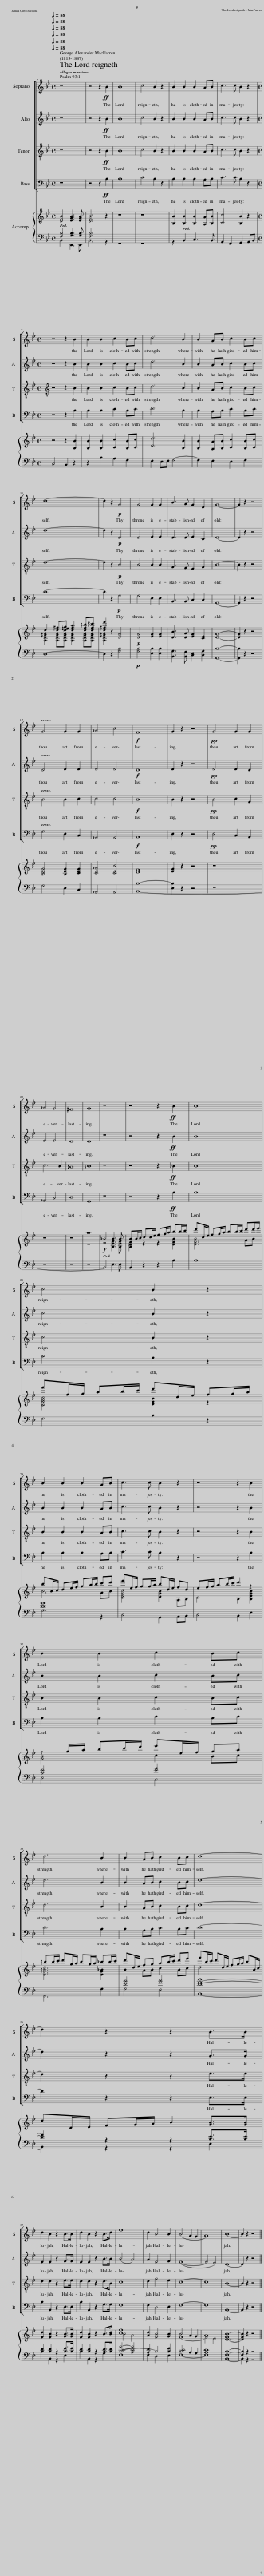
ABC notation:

X:1
%%score [ 1 2 3 4 ] { ( 5 8 ) | ( 6 7 ) }
L:1/8
Q:1/4=88
M:4/4
I:linebreak $
K:Bb
V:1 treble
V:2 treble
V:3 treble-8
V:4 bass
V:5 treble
V:8 treble
V:6 bass
V:7 bass
V:1
 z8 | z4 z2!ff! B2 | B8 | c4 B2 z2 | B2 B2 B2 AB | %5
 c3 c B2 z2 |$[M:4/4] z4 z2 B2 | B2 B2 c2 Bc | d6 B2 | B2 AB c2 Bc |$ %10
 d8- | d2 z2!p! G4 | G4 G2 G2 | B3 A G2 E2 | G8- | %15
 G2 z2 z4 |$ G4 G2 G2 | _A4 c4 |!f! F8 | G2 z2 z4 | %20
!pp! G4 G2 G2 |$ _A4 G4 | ^F8 | G8 | z8 | %25
 z4 z2!ff! B2 | B8 |$ c4 B2 z2 |$ B2 B2 B2 AB | c3 c B2 z2 | %30
 z4 z2 B2 |$ B2 B2 c2 Bc |$ d6 B2 | B2 AB c2 Bc | d8- |$ %35
 d2 z2 z2 B>B |$ d2 B2 z2 B>B | d2 B2 z2 B>d | f8 | d2 B4 B2 | %40
 (B4 A2 G2 | A8) | B8- | B2 z2 z4 |] %44
V:2
 z8 | z4 z2!ff! B2 | B8 | c4 B2 z2 | B2 B2 B2 AB | %5
 c3 c B2 z2 |$[M:4/4] z4 z2 B2 | B2 B2 c2 Bc | d6 B2 | B2 AB c2 Bc |$ %10
 d8- | d2 z2!p! D4 | D4 E2 E2 | D3 D E2 C2 | D8- | %15
 D2 z2 z4 |$ D4 E2 E2 | E4 E4 |!f! D8 | E2 z2 z4 | %20
!pp! E4 E2 D2 |$ E4 E4 | D8 | D8 | z8 | %25
 z4 z2!ff! B2 | B8 |$ c4 B2 z2 |$ B2 B2 B2 AB | c3 c B2 z2 | %30
 z4 z2 B2 |$ B2 B2 c2 Bc |$ d6 B2 | B2 AB c2 Bc | d8- |$ %35
 d2 z2 z2 G>G |$ F2 F2 z2 G>G | F2 F2 z2 B>B | (B4 A4) | A2 F4 G2 | %40
 (F8- | F4 E4) | D8- | D2 z2 z4 |] %44
V:3
 z8 | z4 z2!ff! B2 | B8 | c4 B2 z2 | B2 B2 B2 AB | %5
 c3 c B2 z2 |$[M:4/4][K:treble-8] z4 z2 B2 | B2 B2 c2 Bc | d6 B2 | B2 AB c2 Bc |$ %10
 d8- | d2 z2!p! B4 | B4 B2 B2 | G3 F E2 G2 | B8- | %15
 B2 z2 z4 |$ B4 B2 c2 | c4 c4 |!f! B8 | B2 z2 z4 | %20
!pp! B4 c2 G2 |$ c6 B2 | =A8 | =B8 | z8 | %25
 z4 z2!ff! _B2 | B8 |$ c4 B2 z2 |$ B2 B2 B2 AB | c3 c B2 z2 | %30
 z4 z2 B2 |$ B2 B2 c2 Bc |$ d6 B2 | B2 AB c2 Bc | d8- |$ %35
 d2 z2 z2 e>e |$ d2 d2 z2 e>e | d2 d2 z2 d>B | c8 | d2 f4 e2 | %40
 c8- | c8 | B8- | B2 z2 z4 |] %44
V:4
 z8 | z4 z2!ff! B,2 | B,8 | C4 B,2 z2 | B,2 B,2 B,2 A,B, | %5
 C3 C B,2 z2 |$[M:4/4] z4 z2 B,2 | B,2 B,2 C2 B,C | D6 B,2 | B,2 A,B, C2 B,C |$ %10
 D8- | D2 z2!p! G,4 | G,4 E,2 E,2 | B,,3 B,, C,2 C,2 | G,,8- | %15
 G,,2 z2 z4 |$ G,4 E,2 C,2 | _A,,4 A,,4 |!f! B,,8 | E,2 z2 z4 | %20
!pp! E,4 C,2 B,,2 |$ _A,,4 C,4 | D,8 | G,,8 | z8 | %25
 z4 z2!ff! B,2 | B,8 |$ C4 B,2 z2 |$ B,2 B,2 B,2 A,B, | C3 C B,2 z2 | %30
 z4 z2 B,2 |$ B,2 B,2 C2 B,C |$ D6 B,2 | B,2 A,B, C2 B,C | D8- |$ %35
 D2 z2 z2 E,>E, |$ B,2 B,,2 z2 E,>E, | B,2 B,,2 z2 G,>G, | F,8 | F,2 D,4 E,2 | %40
 F,8- | F,8 | B,,8- | B,,2 z2 z4 |] %44
V:5
 [DFB]4 [EGB]3 [EGB] | [DFB]6 z2 | z8 | z8 | [B,B]2 [B,B]2 [B,B]2 [A,A][B,B] | %5
 [Cc]4 [B,B]2 z2 |$[M:4/4] z4 z2 [B,B]2 | [B,B]2 [B,B]2 [Cc]2 [B,B][Cc] | [Dd]6 [B,B]2 | [B,B]2 [A,A][B,B] [Cc]2 [B,B][Cc] |$ %10
 d2 [d^f][d=eg] [dfa]2 [df=b][df^c'] | [d^fd']2 z2 [DG]4 |!p! [DG]4 [EG]2 [EG]2 | [DB]3 [DA] [EG]2 [CE]2 | [DG]8- | %15
 [DG]2 z2 z4 |$ [B,DG]4 [B,EG]2 [CEG]2 | [CE_A]4 [CEc]4 | [DF]8 | [EG]2 z2 z4 | %20
 z8 |$ z8 | z8 | z8 |!f! _B4 B3 B | %25
 BB/c/ dd/e/ fg/a/ bb/c'/ | d'd/e/ fg/a/ bb/c'/ d'd'/e'/ |$ f'f/g/ ab/c'/ d'd/e/ fg/a/ |$ bB/c/ de/f/ ga/b/ c'd' | e'e/f/ gg/a/ bd/e/ fd | %30
 ef/g/ ab/c'/ d'2 z2 |$ z g/a/ bc'/d'/ e'e/f/ ga |$ =bb/c'/ d'g/a/ bg/a/ _bb/c'/ | d'd/e/ fg ab/c'/ d'e' | f'b/c'/ d'd/e/ fg/a/ bB/c/ |$ %35
 dD/E/ FG/A/ B2 [GB]>[GB] |$ [Fd]2 [FB]2 z2 [GB]>[GB] | [Fd]2 [FB]2 z2 B>[Bd] | [cf]8 | [Ad]2 [FB]4 [GB]2 | %40
 B4 A2 G2 | A8 | [DFB]8- | [DFB]2 z2 z4 |] %44
V:6
 [F,B,]4 [G,B,]3 [G,B,] | [F,B,]6 x2 | x8 | x8 | x8 | %5
 x8 |$[M:4/4] C,4 B,,2 z2 | z2 B,2 A,2 G,2 | F,2 E,F, G,4- | G,2 F,2 E,2 G,2 |$ %10
 D,8- | D,2 z2 [G,B,]4 |!p! [G,B,]4 [E,B,]2 [E,B,]2 | [B,,G,]3 [B,,F,] [C,E,]2 [C,G,]2 | [G,,B,]8- | %15
 [G,,B,]2 z2 z4 |$ G,4 E,2 C,2 | _A,,4 A,,4 | [B,,B,]8- | [E,B,]2 z2 z4 | %20
 z8 |$ z8 | z8 | z8 | B,,4 E,3 E, | %25
 B,,2 z2 z2 B,2 | B,8 |$ F,4 B,2 z2 |$ [DG]8 | x8 | %30
 x8 |$ [B,E]4 [EG]4 |$ x8 | [DG]4 [FA]4 | [D-F-B]8 |$ %35
 [DF]2 z2 z2 [B,E]>[B,E] |$ [B,D]2 [B,D]2 z2 [B,E]>[B,E] | [B,D]2 [B,D]2 z2 [B,D]>[B,D] | [B,CF]4- [A,CF]4 | [A,D]2 B,4 [B,E]2 | %40
 [B,C]4 A,2 G,2 | [A,C]8 | [F,B,]8- | [F,B,]2 z2 z4 |] %44
V:7
 B,,4 E,,3 E,, | B,,6 z2 | z8 | z8 | z2 B,,2 C,3 B,, | %5
 A,,2 F,,2 G,,2 A,,B,, |$[M:4/4] x8 | x8 | x8 | x8 |$ %10
 x8 | x8 | x8 | x8 | x8 | %15
 x8 |$ x8 | x8 | x8 | x8 | %20
 x8 |$ x8 | x8 | x8 | x8 | %25
 x8 | x8 |$ x8 |$ G,6 z2 | C,4 G,,2 A,,B,, | %30
 C,4 B,,2 E,2 |$ E,4 C,4 |$ G,,6 G,2 | G,4 F,4 | B,,8- |$ %35
 B,,2 z2 z2 E,2 |$ B,2 B,,2 z2 E,2 | B,2 B,,2 z2 G,2 | F,8 | F,2 D,4 E,2 | %40
 F,8- | F,8 | B,,8- | B,,2 z2 z4 |] %44
V:8
 x8 | x8 | x8 | x8 | x8 | %5
 x8 |$[M:4/4] x8 | x8 | x8 | x8 |$ %10
 [A,D^FA]2 [A,DFA][A,DFA] [A,DFA]2 [A,DFA][A,DFA] | [A,D^FA]2 x6 | x8 | x8 | x8 | %15
 x8 |$ x8 | x8 | x8 | x8 | %20
 x8 |$ x8 | x8 | z8 | z4 [B,EG]3 [B,EG] | %25
 [B,DF]2 z2 z2 [DFB]2 | [DFB]6 AB |$ [CFAc]4 [DFB]2 z2 |$ B6 AB | [CEGc]4 [DGB]2 A,B, | %30
 C4 B,2 [B,EGB]2 |$ [GB]4 c2 Bc |$ [DG=Bd]6 [DG_B]2 | B2 AB c2 Bc | d4 x4 |$ %35
 x2 x6 |$ x8 | x8 | B4 A4 | x8 | %40
 F8- | F4 E4 | x8 | x8 |] %44
